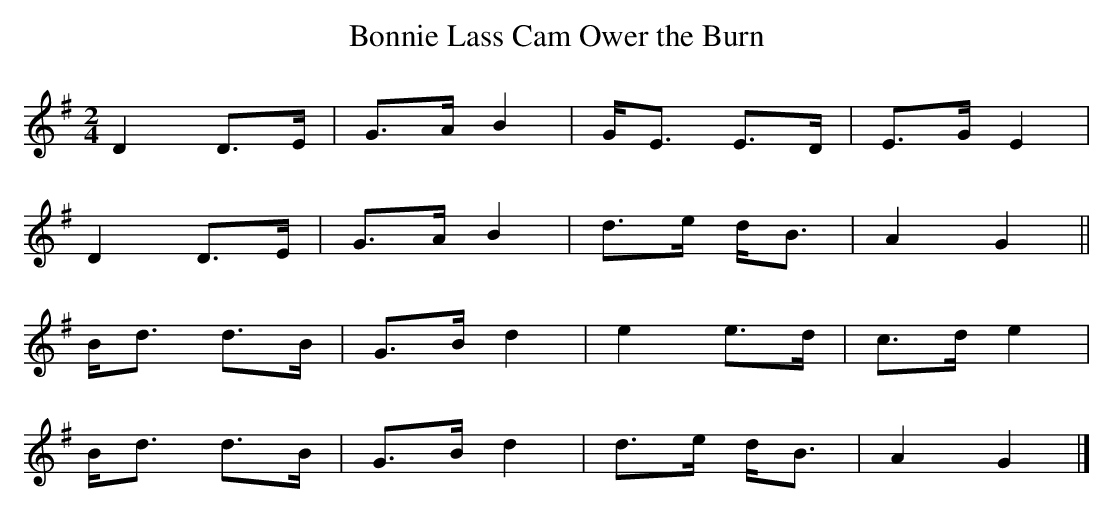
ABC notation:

X:1
T:Bonnie Lass Cam Ower the Burn
M:2/4
L:1/8
K:G
D2  D>E | G>A B2 | G<E E>D | E>G E2  |
D2  D>E | G>A B2 | d>e d<B | A2  G2 ||
B<d d>B | G>B d2 | e2  e>d | c>d e2  |
B<d d>B | G>B d2 | d>e d<B | A2  G2 |]
